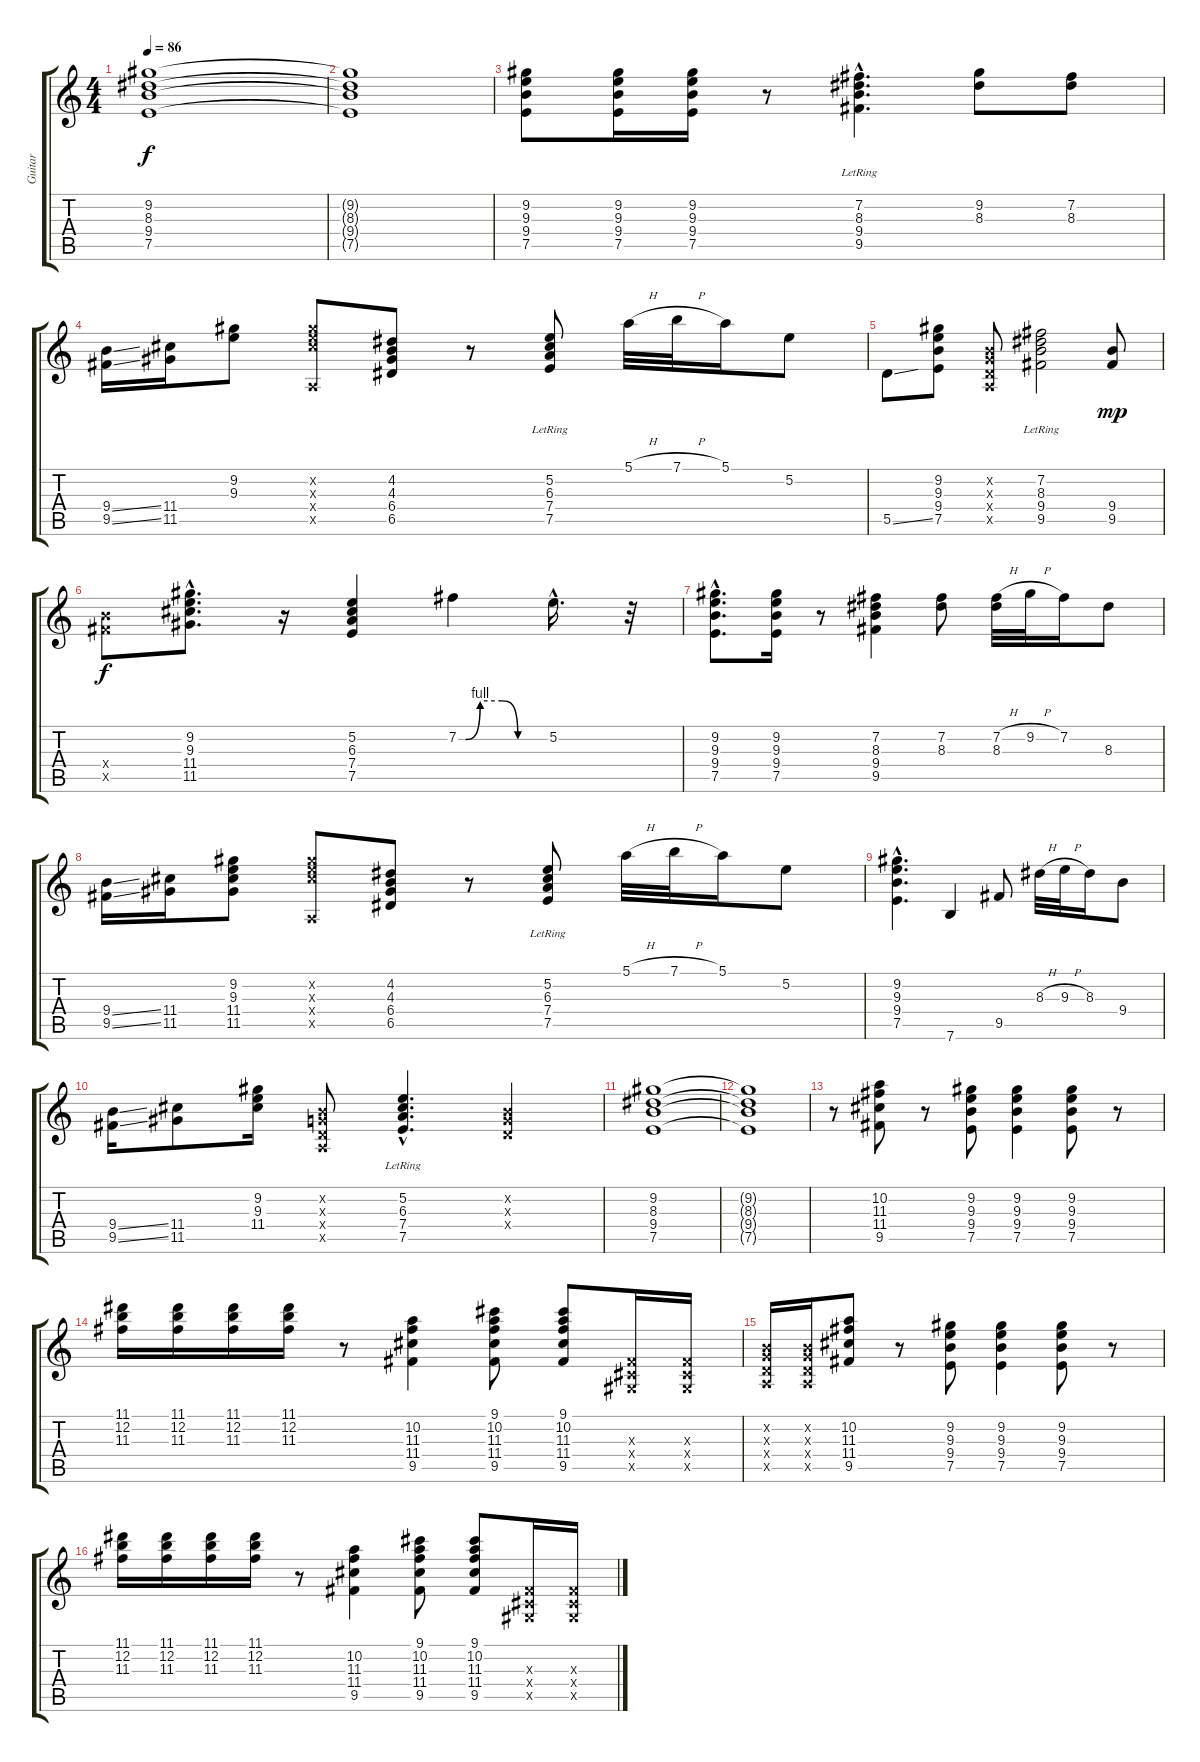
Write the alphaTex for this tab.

\track ("Guitar" "Guitar") {instrument electricguitarclean}
\staff {score tabs}
\tuning (E4 B3 G3 D3 A2 E2) {hide}
\ts (4 4)
\tempo 86
\clef g2
\ks c
(9.2 8.3 9.4 7.5).1{dy f} |
(9.2{t} 8.3{t} 9.4{t} 7.5{t}).1 |
(9.2 9.3 9.4 7.5).8 (9.2 9.3 9.4 7.5).16 (9.2 9.3 9.4 7.5).16 r.8 (7.2{hac} 8.3{hac} 9.4{hac lr} 9.5{hac lr}).4{d} (9.2 8.3).8 (7.2 8.3).8 |
(9.4{ss} 9.5{ss}).16 (11.4 11.5).16 (9.2 9.3).8 (9.2{x} 9.3{x} 11.4{x} 0.5{x}).8 (4.2 4.3 6.4 6.5).8 r.8 (5.2{lr} 6.3{lr} 7.4{lr} 7.5{lr}).8 5.1{h}.32 7.1{h}.32 5.1.16 5.2.8 |
5.5{ss}.8 (9.2 9.3 9.4 7.5).8 (0.2{x} 0.3{x} 0.4{x} 0.5{x}).8 (7.2{lr} 8.3{lr} 9.4 9.5).2 (9.4 9.5).8{dy mp} |
(9.4{x} 9.5{x}).8{dy f} (9.2{hac} 9.3{hac} 11.4{hac} 11.5{hac}).8{d} r.16 (5.2 6.3 7.4 7.5).4 7.2{be (custom 0 0 5 0 15 4 30 4 41 0 45 0 60 0)}.4 5.2{hac}.16{d} r.32 |
(9.2{hac} 9.3{hac} 9.4{hac} 7.5{hac}).8{d} (9.2 9.3 9.4 7.5).16 r.8 (7.2 8.3 9.4 9.5).4 (7.2 8.3).8 (7.2{h} 8.3).32 9.2{h}.32 7.2.16 8.3.8 |
(9.4{ss} 9.5{ss}).16 (11.4 11.5).16 (9.2 9.3 11.4 11.5).8 (9.2{x} 9.3{x} 11.4{x} 0.5{x}).8 (4.2 4.3 6.4 6.5).8 r.8 (5.2{lr} 6.3{lr} 7.4{lr} 7.5{lr}).8 5.1{h}.32 7.1{h}.32 5.1.16 5.2.8 |
(9.2{hac} 9.3{hac} 9.4{hac} 7.5{hac}).4{d} 7.6.4 9.5.8 8.3{h}.32 9.3{h}.32 8.3.16 9.4.8 |
(9.4{ss} 9.5{ss}).16 (11.4 11.5).8 (9.2 9.3 11.4).16 (0.2{x} 0.3{x} 0.4{x} 0.5{x}).8 (5.2{hac lr} 6.3{hac lr} 7.4{hac lr} 7.5{hac lr}).4{d} (0.2{x} 0.3{x} 0.4{x}).4 |
(9.2 8.3 9.4 7.5).1 |
(9.2{t} 8.3{t} 9.4{t} 7.5{t}).1 |
r.8 (10.2 11.3 11.4 9.5).8 r.8 (9.2 9.3 9.4 7.5).8 (9.2 9.3 9.4 7.5).4 (9.2 9.3 9.4 7.5).8 r.8 |
(11.1 12.2 11.3).16 (11.1 12.2 11.3).16 (11.1 12.2 11.3).16 (11.1 12.2 11.3).16 r.8 (10.2 11.3 11.4 9.5).4 (9.1 10.2 11.3 11.4 9.5).8 (9.1 10.2 11.3 11.4 9.5).8 (-1.3{x} -1.4{x} -1.5{x}).16 (-1.3{x} -1.4{x} -1.5{x}).16 |
(0.2{x} 0.3{x} 0.4{x} 0.5{x}).16 (0.2{x} 0.3{x} 0.4{x} 0.5{x}).16 (10.2 11.3 11.4 9.5).8 r.8 (9.2 9.3 9.4 7.5).8 (9.2 9.3 9.4 7.5).4 (9.2 9.3 9.4 7.5).8 r.8 |
(11.1 12.2 11.3).16 (11.1 12.2 11.3).16 (11.1 12.2 11.3).16 (11.1 12.2 11.3).16 r.8 (10.2 11.3 11.4 9.5).4 (9.1 10.2 11.3 11.4 9.5).8 (9.1 10.2 11.3 11.4 9.5).8 (-1.3{x} -1.4{x} -1.5{x}).16 (-1.3{x} -1.4{x} -1.5{x}).16
